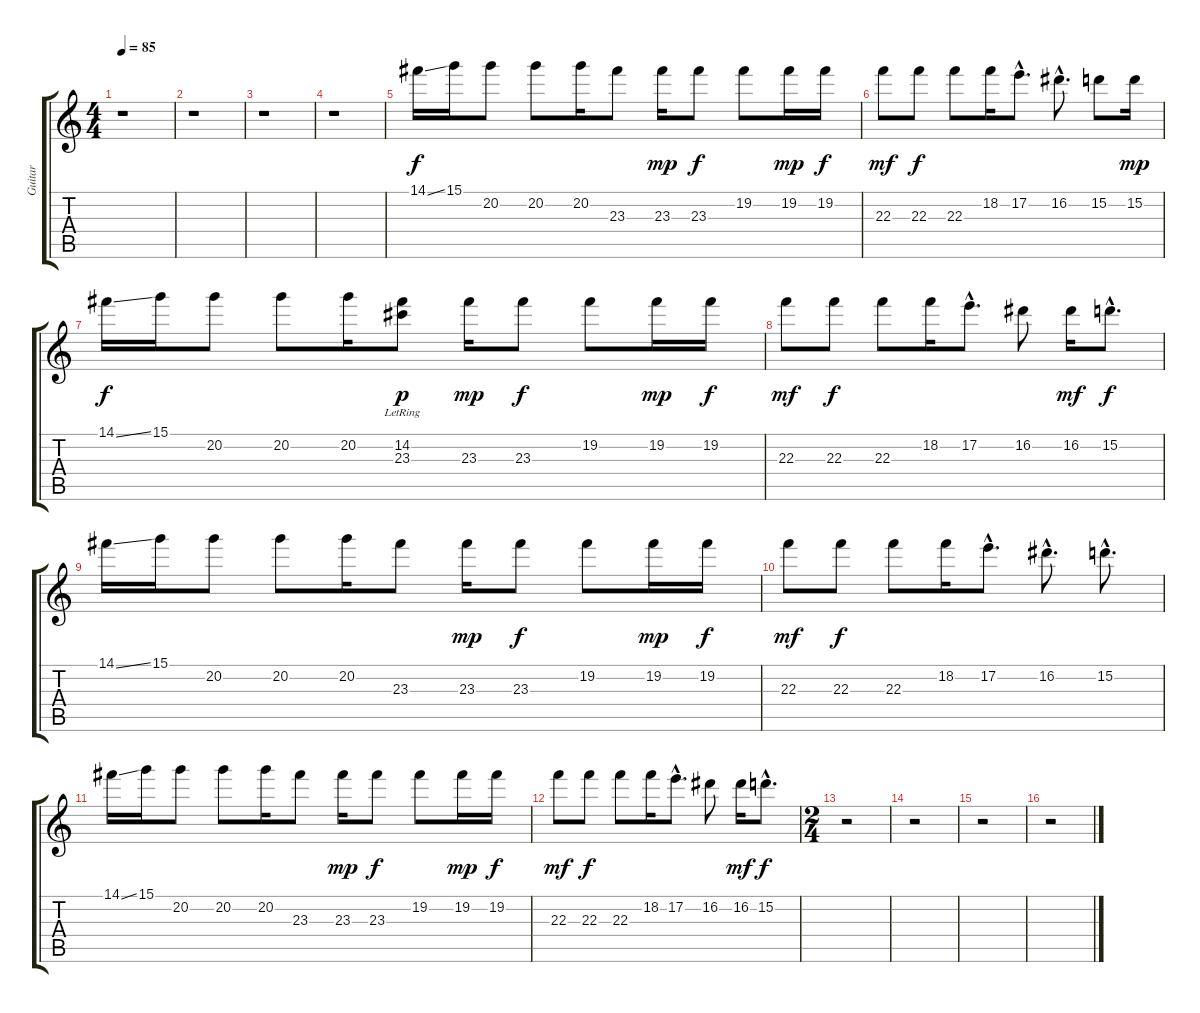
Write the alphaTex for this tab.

\track ("Guitar" "Guitar") {instrument electricguitarjazz}
\staff {score tabs}
\tuning (E4 B3 G3 D3 A2 E2) {hide}
\ts (4 4)
\tempo 85
\clef g2
\ks c
r.1{dy f instrument electricguitarjazz} |
r.1 |
r.1 |
r.1 |
14.1{ss}.16 15.1.16 20.2.8 20.2.8 20.2.16 23.3.8 23.3.16{dy mp} 23.3.8{dy f} 19.2.8 19.2.16{dy mp} 19.2.16{dy f} |
22.3.8{dy mf} 22.3.8{dy f} 22.3.8 18.2.16 17.2{hac}.8{d} 16.2{hac}.8{d} 15.2.8 15.2.16{dy mp} |
14.1{ss}.16{dy f} 15.1.16 20.2.8 20.2.8 20.2.16 (14.2{lr} 23.3).8{dy p} 23.3.16{dy mp} 23.3.8{dy f} 19.2.8 19.2.16{dy mp} 19.2.16{dy f} |
22.3.8{dy mf} 22.3.8{dy f} 22.3.8 18.2.16 17.2{hac}.8{d} 16.2.8 16.2.16{dy mf} 15.2{hac}.8{d dy f} |
14.1{ss}.16 15.1.16 20.2.8 20.2.8 20.2.16 23.3.8 23.3.16{dy mp} 23.3.8{dy f} 19.2.8 19.2.16{dy mp} 19.2.16{dy f} |
22.3.8{dy mf} 22.3.8{dy f} 22.3.8 18.2.16 17.2{hac}.8{d} 16.2{hac}.8{d} 15.2{hac}.8{d} |
14.1{ss}.16 15.1.16 20.2.8 20.2.8 20.2.16 23.3.8 23.3.16{dy mp} 23.3.8{dy f} 19.2.8 19.2.16{dy mp} 19.2.16{dy f} |
22.3.8{dy mf} 22.3.8{dy f} 22.3.8 18.2.16 17.2{hac}.8{d} 16.2.8 16.2.16{dy mf} 15.2{hac}.8{d dy f} |
\ts (2 4)
r.2 |
r.2 |
r.2 |
r.2
